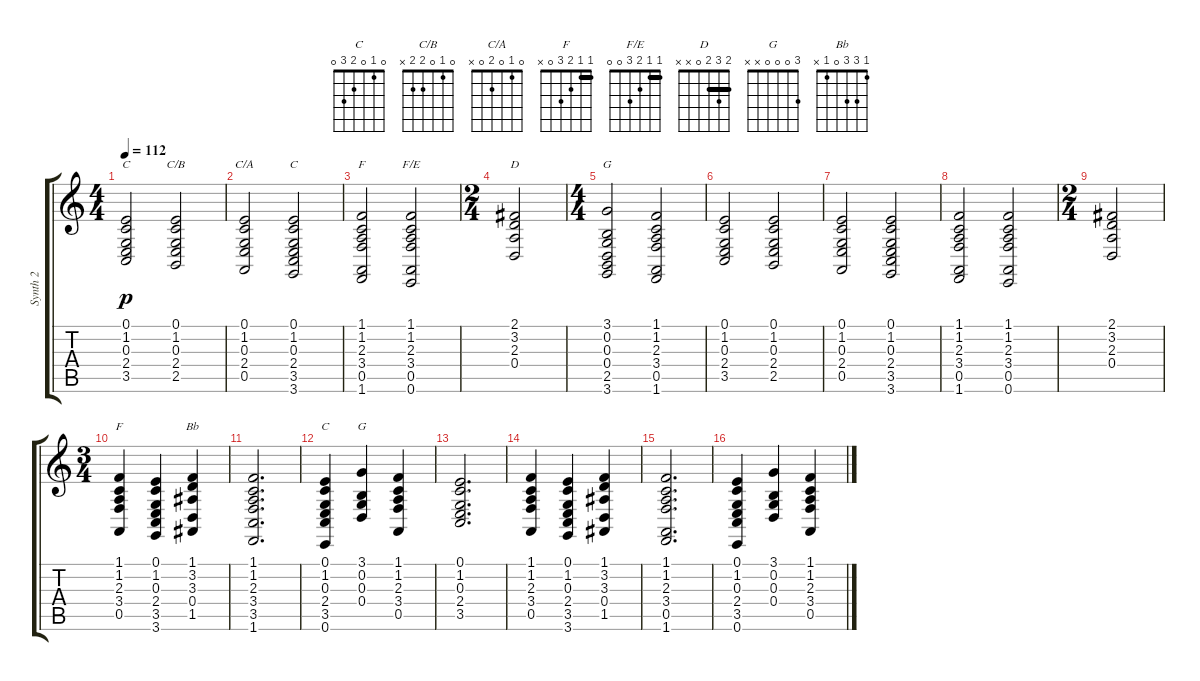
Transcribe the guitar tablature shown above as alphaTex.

\track ("Synth 2" "Synth 2") {instrument stringensemble1}
\staff {score tabs}
\tuning (E4 B3 G3 D3 A2 E2) {hide}
\chord ("C" 0 1 0 2 3 x)
\chord ("C/B" 0 1 0 2 2 x)
\chord ("C/A" 0 1 0 2 0 x)
\chord ("C" 0 1 0 2 3 3)
\chord ("F" 1 1 2 3 0 1) {barre 1}
\chord ("F/E" 1 1 2 3 0 0) {barre 1}
\chord ("D" 2 3 2 0 x x) {barre 2}
\chord ("G" 3 0 0 0 2 3)
\chord ("F" 1 1 2 3 0 x) {barre 1}
\chord ("Bb" 1 3 3 0 1 x)
\chord ("C" 0 1 0 2 3 0)
\chord ("G" 3 0 0 0 x x)
\ts (4 4)
\tempo 112
\clef g2
\ks c
(0.1 1.2 0.3 2.4 3.5).2{ch "C" dy p} (0.1 1.2 0.3 2.4 2.5).2{ch "C/B"} |
(0.1 1.2 0.3 2.4 0.5).2{ch "C/A"} (0.1 1.2 0.3 2.4 3.5 3.6).2{ch "C"} |
(1.1 1.2 2.3 3.4 0.5 1.6).2{ch "F"} (1.1 1.2 2.3 3.4 0.5 0.6).2{ch "F/E"} |
\ts (2 4)
(2.1 3.2 2.3 0.4).2{ch "D"} |
\ts (4 4)
(3.1 0.2 0.3 0.4 2.5 3.6).2{ch "G"} (1.1 1.2 2.3 3.4 0.5 1.6).2 |
(0.1 1.2 0.3 2.4 3.5).2 (0.1 1.2 0.3 2.4 2.5).2 |
(0.1 1.2 0.3 2.4 0.5).2 (0.1 1.2 0.3 2.4 3.5 3.6).2 |
(1.1 1.2 2.3 3.4 0.5 1.6).2 (1.1 1.2 2.3 3.4 0.5 0.6).2 |
\ts (2 4)
(2.1 3.2 2.3 0.4).2 |
\ts (3 4)
(1.1 1.2 2.3 3.4 0.5).4{ch "F"} (0.1 1.2 0.3 2.4 3.5 3.6).4 (1.1 3.2 3.3 0.4 1.5).4{ch "Bb"} |
(1.1 1.2 2.3 3.4 3.5 1.6).2{d} |
(0.1 1.2 0.3 2.4 3.5 0.6).4{ch "C"} (3.1 0.2 0.3 0.4).4{ch "G"} (1.1 1.2 2.3 3.4 0.5).4 |
(0.1 1.2 0.3 2.4 3.5).2{d} |
(1.1 1.2 2.3 3.4 0.5).4 (0.1 1.2 0.3 2.4 3.5 3.6).4 (1.1 3.2 3.3 0.4 1.5).4 |
(1.1 1.2 2.3 3.4 0.5 1.6).2{d} |
(0.1 1.2 0.3 2.4 3.5 0.6).4 (3.1 0.2 0.3 0.4).4 (1.1 1.2 2.3 3.4 0.5).4
